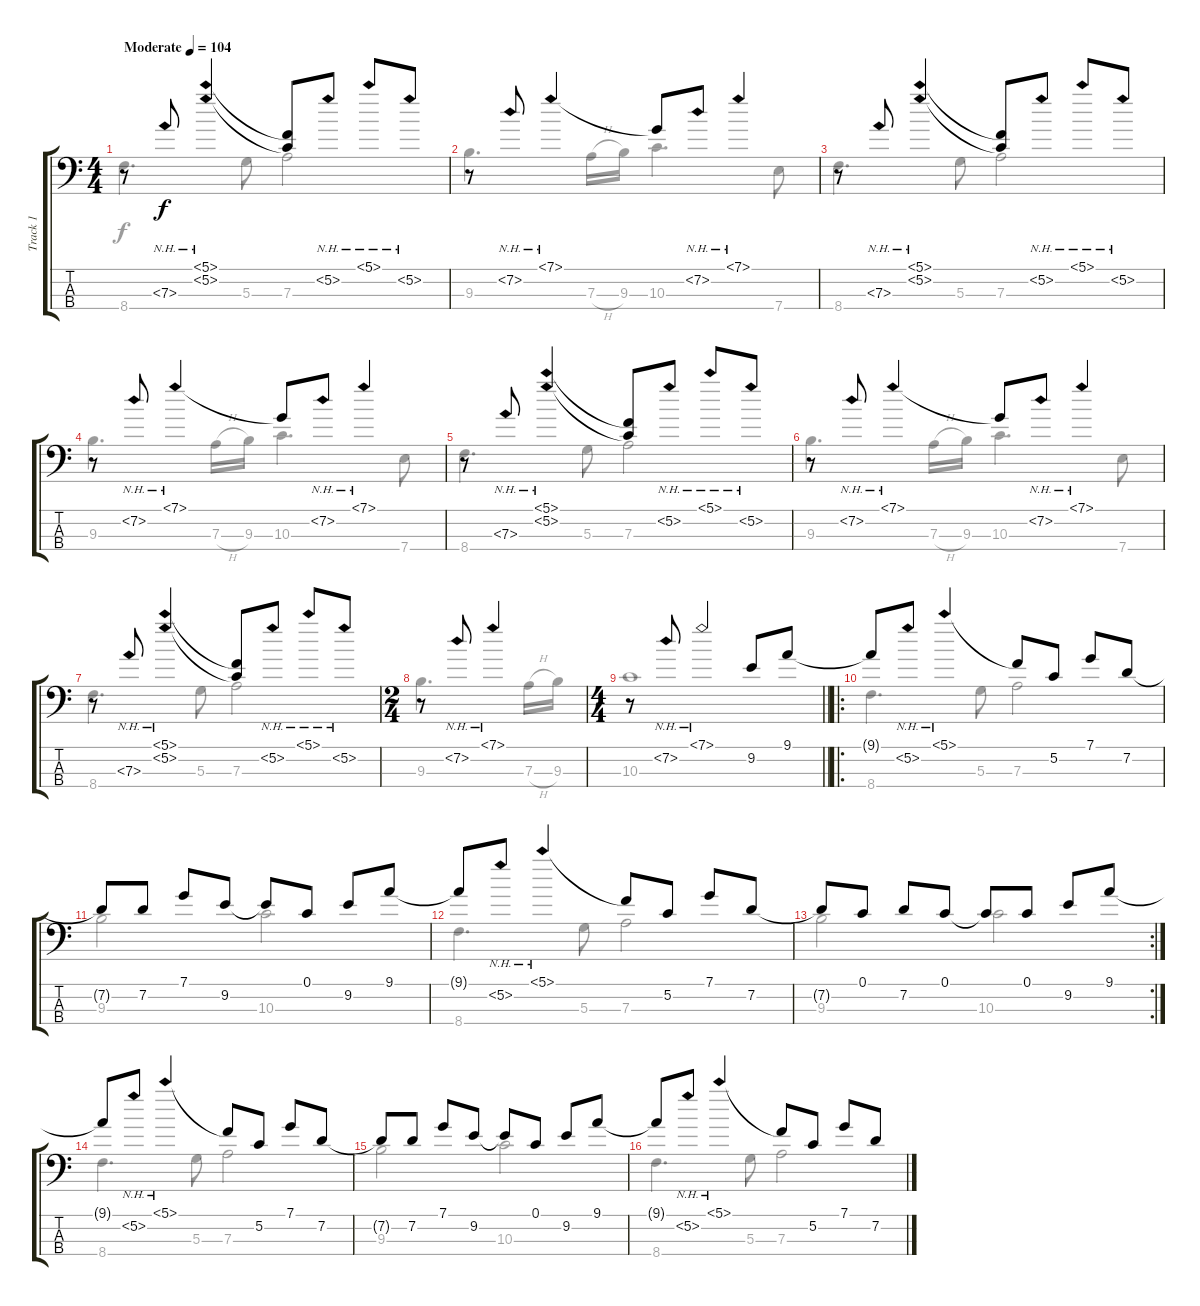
\track ("Track 1" "Track 1") {instrument electricbassfinger}
\staff {score tabs}
\tuning (C3 G2 D2 A1) {hide}
\voice
\ts (4 4)
\tempo (104 "Moderate")
\clef f4
\ks c
r.8{dy f instrument electricbassfinger} 7.3{nh}.8 (5.1{nh} 5.2{nh}).4 (5.1{t} 5.2{t}).8 5.2{nh}.8 5.1{nh}.8 5.2{nh}.8 |
r.8 7.2{nh}.8 7.1{nh}.4 7.1{t}.8 7.2{nh}.8 7.1{nh}.4 |
r.8 7.3{nh}.8 (5.1{nh} 5.2{nh}).4 (5.1{t} 5.2{t}).8 5.2{nh}.8 5.1{nh}.8 5.2{nh}.8 |
r.8 7.2{nh}.8 7.1{nh}.4 7.1{t}.8 7.2{nh}.8 7.1{nh}.4 |
r.8 7.3{nh}.8 (5.1{nh} 5.2{nh}).4 (5.1{t} 5.2{t}).8 5.2{nh}.8 5.1{nh}.8 5.2{nh}.8 |
r.8 7.2{nh}.8 7.1{nh}.4 7.1{t}.8 7.2{nh}.8 7.1{nh}.4 |
r.8 7.3{nh}.8 (5.1{nh} 5.2{nh}).4 (5.1{t} 5.2{t}).8 5.2{nh}.8 5.1{nh}.8 5.2{nh}.8 |
\ts (2 4)
r.8 7.2{nh}.8 7.1{nh}.4 |
\ts (4 4)
\barLineRight lightlight
r.8 7.2{nh}.8 7.1{nh}.2 9.2.8 9.1.8 |
\ro
9.1{t}.8 5.2{nh}.8 5.1{nh}.4 5.1{t}.8 5.2.8 7.1.8 7.2.8 |
7.2{t}.8 7.2.8 7.1.8 9.2.8 9.2{t}.8 0.1.8 9.2.8 9.1.8 |
9.1{t}.8 5.2{nh}.8 5.1{nh}.4 5.1{t}.8 5.2.8 7.1.8 7.2.8 |
\rc 2
7.2{t}.8 0.1.8 7.2.8 0.1.8 0.1{t}.8 0.1.8 9.2.8 9.1.8 |
9.1{t}.8 5.2{nh}.8 5.1{nh}.4 5.1{t}.8 5.2.8 7.1.8 7.2.8 |
7.2{t}.8 7.2.8 7.1.8 9.2.8 9.2{t}.8 0.1.8 9.2.8 9.1.8 |
9.1{t}.8 5.2{nh}.8 5.1{nh}.4 5.1{t}.8 5.2.8 7.1.8 7.2.8
\voice
\clef f4
\ottava regular
\simile none
\ks c
8.4.4{d dy f} 5.3.8 7.3.2 |
9.3.4{d} 7.3{h}.16 9.3.16 10.3.4{d} 7.4.8 |
8.4.4{d} 5.3.8 7.3.2 |
9.3.4{d} 7.3{h}.16 9.3.16 10.3.4{d} 7.4.8 |
8.4.4{d} 5.3.8 7.3.2 |
9.3.4{d} 7.3{h}.16 9.3.16 10.3.4{d} 7.4.8 |
8.4.4{d} 5.3.8 7.3.2 |
9.3.4{d} 7.3{h}.16 9.3.16 |
\barLineRight lightlight
10.3.1 |
8.4.4{d} 5.3.8 7.3.2 |
9.3.2 10.3.2 |
8.4.4{d} 5.3.8 7.3.2 |
9.3.2 10.3.2 |
8.4.4{d} 5.3.8 7.3.2 |
9.3.2 10.3.2 |
8.4.4{d} 5.3.8 7.3.2
